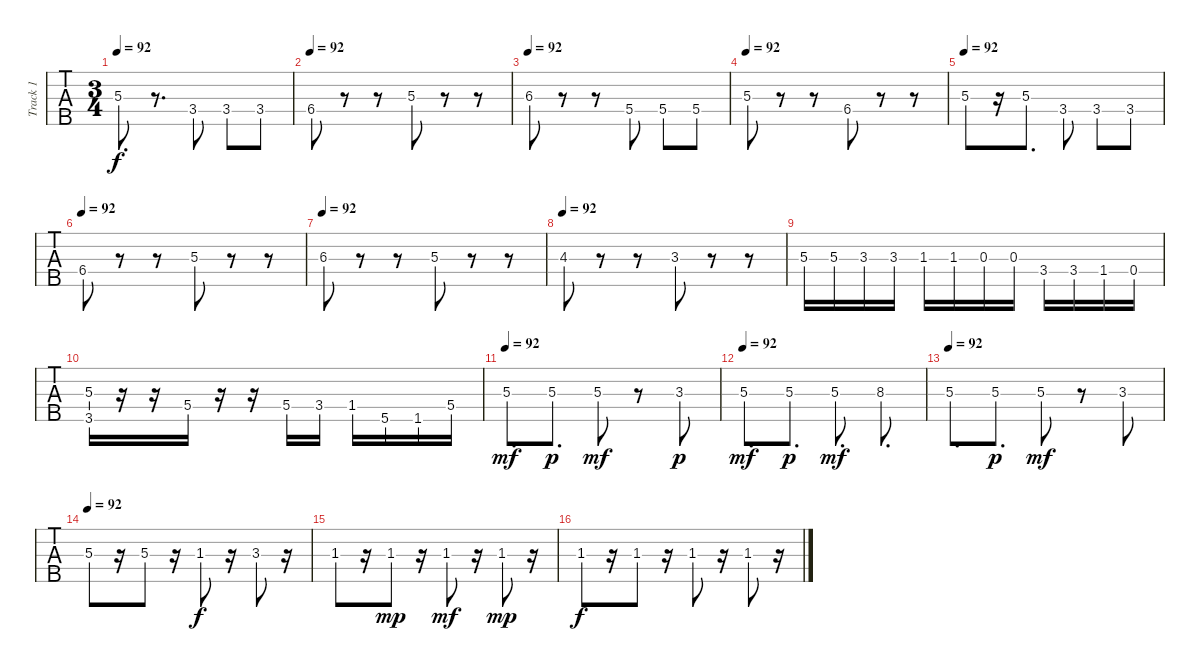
\track ("Track 1" "Track 1") {instrument cello}
\staff {tabs}
\tuning (G2 D2 A1 E1 B0) {hide}
\ts (3 4)
\tempo 92
\clef f4
\ks c
5.3.8{d dy f} r.8{d} 3.4.8 3.4.8 3.4.8 |
\tempo 92
6.4.8 r.8 r.8 5.3.8 r.8 r.8 |
\tempo 92
6.3.8 r.8 r.8 5.4.8 5.4.8 5.4.8 |
\tempo 92
5.3.8 r.8 r.8 6.4.8 r.8 r.8 |
\tempo 92
5.3.8 r.16 5.3.8{d} 3.4.8 3.4.8 3.4.8 |
\tempo 92
6.4.8 r.8 r.8 5.3.8 r.8 r.8 |
\tempo 92
6.3.8 r.8 r.8 5.3.8 r.8 r.8 |
\tempo 92
4.3.8 r.8 r.8 3.3.8 r.8 r.8 |
5.3.16 5.3.16 3.3.16 3.3.16 1.3.16 1.3.16 0.3.16 0.3.16 3.4.16 3.4.16 1.4.16 0.4.16 |
(5.3 3.5).16 r.16 r.16 5.4.16 r.16 r.16 5.4.16 3.4.16 1.4.16 5.5.16 1.5.16 5.4.16 |
\tempo 92
5.3.8{d dy mf instrument pizzicatostrings} 5.3.8{d dy p} 5.3.8{dy mf} r.8 3.3.8{dy p} |
\tempo 92
5.3.8{d dy mf instrument pizzicatostrings} 5.3.8{d dy p} 5.3.8{d dy mf} 8.3.8{d} |
\tempo 92
5.3.8{d instrument pizzicatostrings} 5.3.8{d dy p} 5.3.8{dy mf} r.8 3.3.8 |
\tempo 92
5.3.8{instrument pizzicatostrings} r.16 5.3.8 r.16 1.3.8{dy f} r.16 3.3.8 r.16 |
1.3.8 r.16 1.3.8{dy mp} r.16 1.3.8{dy mf} r.16 1.3.8{dy mp} r.16 |
1.3.8{dy f} r.16 1.3.8 r.16 1.3.8 r.16 1.3.8 r.16
